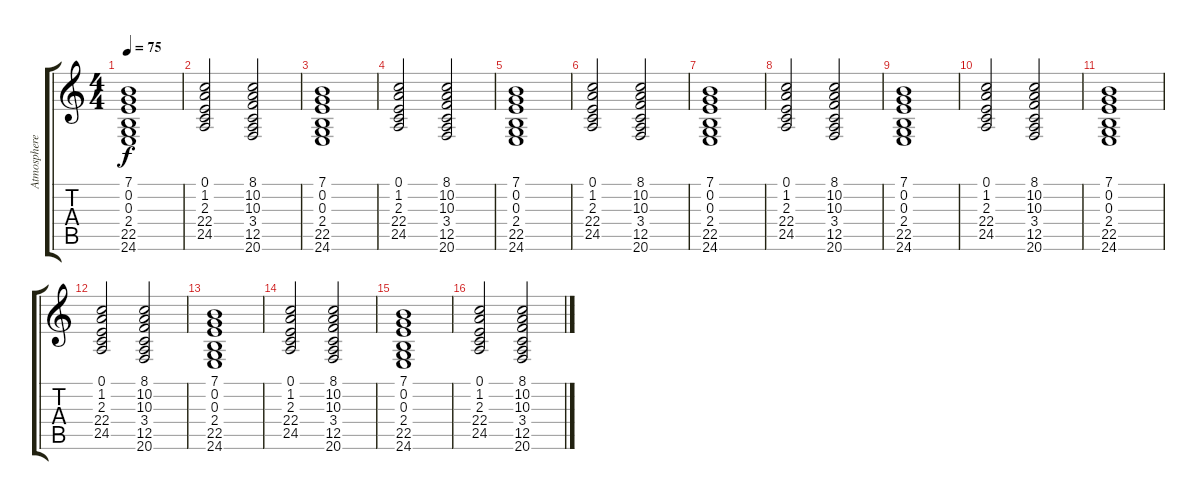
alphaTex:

\track ("Atmosphere" "Atmosphere") {instrument pad2warm}
\staff {score tabs}
\tuning (E4 B3 G3 D3 A2 E2) {hide}
\ts (4 4)
\tempo 75
\clef g2
\ks c
(7.1 0.2 0.3 2.4 22.5 24.6).1{dy f instrument pad2warm} |
(0.1 1.2 2.3 22.4 24.5).2 (8.1 10.2 10.3 3.4 12.5 20.6).2 |
(7.1 0.2 0.3 2.4 22.5 24.6).1 |
(0.1 1.2 2.3 22.4 24.5).2 (8.1 10.2 10.3 3.4 12.5 20.6).2 |
(7.1 0.2 0.3 2.4 22.5 24.6).1 |
(0.1 1.2 2.3 22.4 24.5).2 (8.1 10.2 10.3 3.4 12.5 20.6).2 |
(7.1 0.2 0.3 2.4 22.5 24.6).1 |
(0.1 1.2 2.3 22.4 24.5).2 (8.1 10.2 10.3 3.4 12.5 20.6).2 |
(7.1 0.2 0.3 2.4 22.5 24.6).1 |
(0.1 1.2 2.3 22.4 24.5).2 (8.1 10.2 10.3 3.4 12.5 20.6).2 |
(7.1 0.2 0.3 2.4 22.5 24.6).1 |
(0.1 1.2 2.3 22.4 24.5).2 (8.1 10.2 10.3 3.4 12.5 20.6).2 |
(7.1 0.2 0.3 2.4 22.5 24.6).1 |
(0.1 1.2 2.3 22.4 24.5).2 (8.1 10.2 10.3 3.4 12.5 20.6).2 |
(7.1 0.2 0.3 2.4 22.5 24.6).1 |
(0.1 1.2 2.3 22.4 24.5).2 (8.1 10.2 10.3 3.4 12.5 20.6).2
